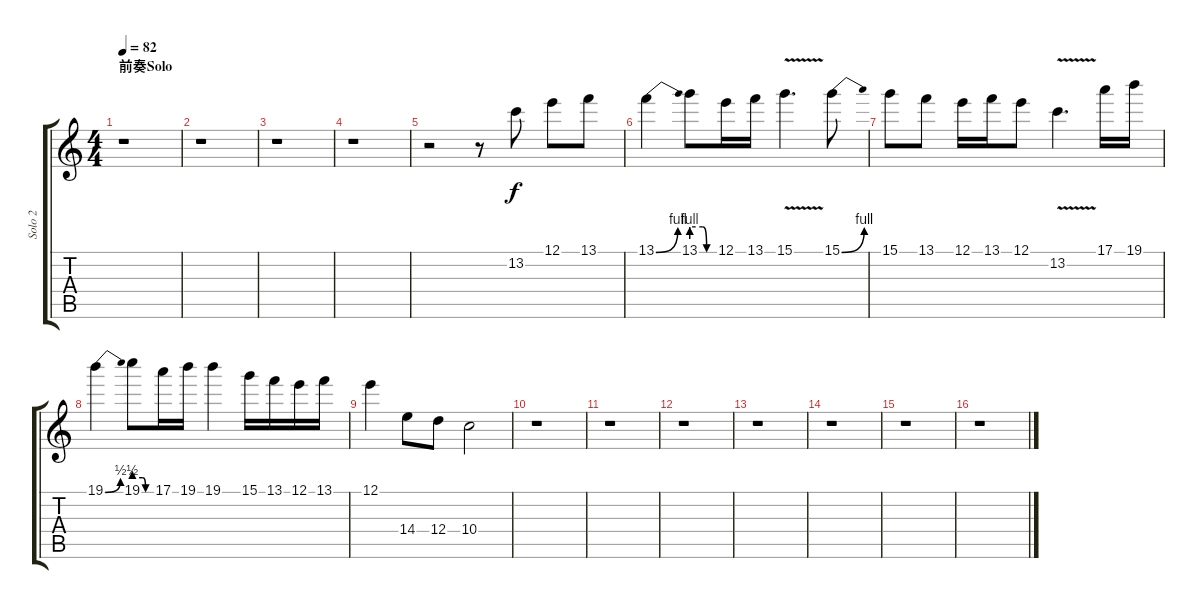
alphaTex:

\track ("Solo 2" "Solo 2") {instrument overdrivenguitar}
\staff {score tabs}
\tuning (E4 B3 G3 D3 A2 E2) {hide}
\ts (4 4)
\section ("" "前奏Solo")
\tempo 82
\clef g2
\ks c
r.1{dy f instrument overdrivenguitar} |
r.1 |
r.1 |
r.1 |
r.2 r.8 13.2.8 12.1.8 13.1.8 |
13.1{be (bend 0 0 60 4)}.4 13.1{be (custom 0 4 30 4 40 0 60 0)}.8 12.1.16 13.1.16 15.1{v}.4{d} 15.1{be (bend 0 0 60 4)}.8 |
15.1.8 13.1.8 12.1.16 13.1.16 12.1.8 13.2{v}.4{d} 17.1.16 19.1.16 |
19.1{be (bend 0 0 60 2)}.4 19.1{be (custom 0 2 30 2 40 0 60 0)}.8 17.1.16 19.1.16 19.1.4 15.1.16 13.1.16 12.1.16 13.1.16 |
12.1.4 14.4.8 12.4.8 10.4.2 |
r.1 |
r.1 |
r.1 |
r.1 |
r.1 |
r.1 |
r.1
